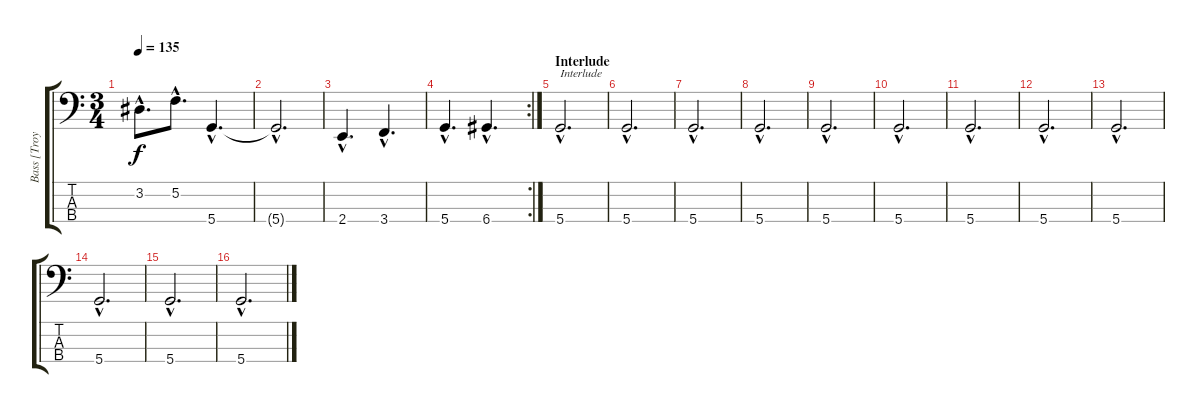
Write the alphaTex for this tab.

\track ("Bass [Troy Sanders]" "Bass [Troy") {instrument electricbasspick}
\staff {score tabs}
\tuning (F2 C2 G1 D1) {hide}
\ts (3 4)
\tempo 135
\clef f4
\ks c
3.2{hac}.8{d dy f} 5.2{hac}.8{d} 5.4{hac}.4{d} |
5.4{hac t}.2{d} |
2.4{hac}.4{d} 3.4{hac}.4{d} |
\rc 2
5.4{hac}.4{d} 6.4{hac}.4{d} |
\section ("" "Interlude")
5.4{hac}.2{d txt "Interlude"} |
5.4{hac}.2{d} |
5.4{hac}.2{d} |
5.4{hac}.2{d} |
5.4{hac}.2{d} |
5.4{hac}.2{d} |
5.4{hac}.2{d} |
5.4{hac}.2{d} |
5.4{hac}.2{d} |
5.4{hac}.2{d} |
5.4{hac}.2{d} |
5.4{hac}.2{d}
